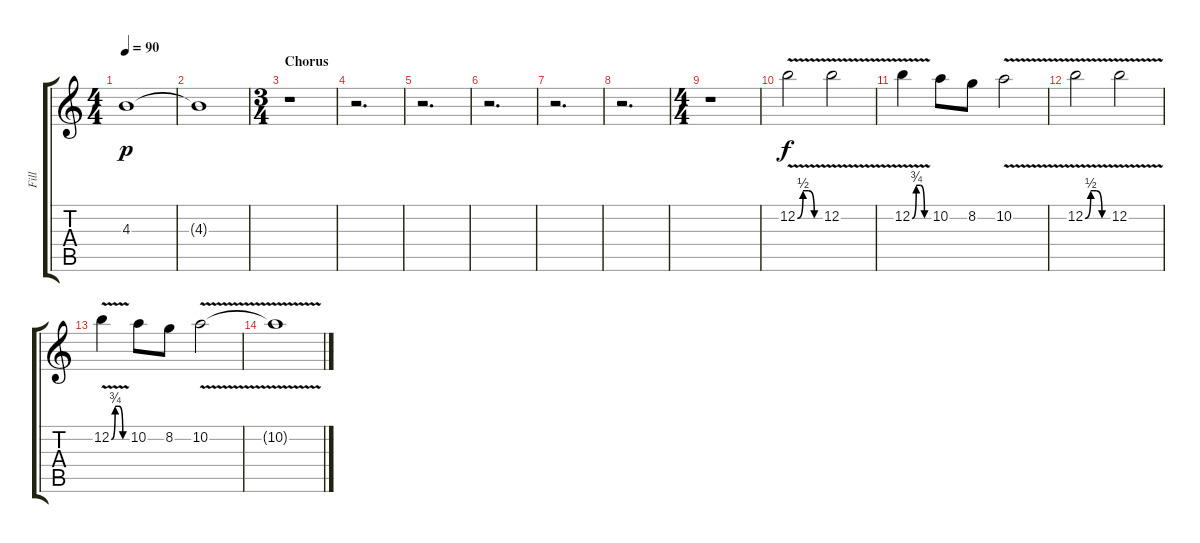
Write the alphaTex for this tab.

\track ("Fill" "Fill") {instrument overdrivenguitar}
\staff {score tabs}
\tuning (E4 B3 G3 D3 A2 E2) {hide}
\ts (4 4)
\tempo 90
\clef g2
\ks c
4.3{t}.1{dy p} |
4.3{t}.1 |
\ts (3 4)
\section ("" "Chorus")
r.1 |
r.2{d} |
r.2{d} |
r.2{d} |
r.2{d} |
r.2{d} |
\ts (4 4)
r.1 |
12.2{be (custom 0 0 15 2 30 2 45 0 60 0) v}.2{dy f} 12.2{v}.2 |
12.2{be (custom 0 0 15 3 30 3 45 0 60 0) v}.4 10.2.8 8.2.8 10.2{v}.2 |
12.2{be (custom 0 0 15 2 30 2 45 0 60 0) v}.2 12.2{v}.2 |
12.2{be (custom 0 0 15 3 30 3 45 0 60 0) v}.4 10.2.8 8.2.8 10.2{v}.2 |
10.2{t}.1
